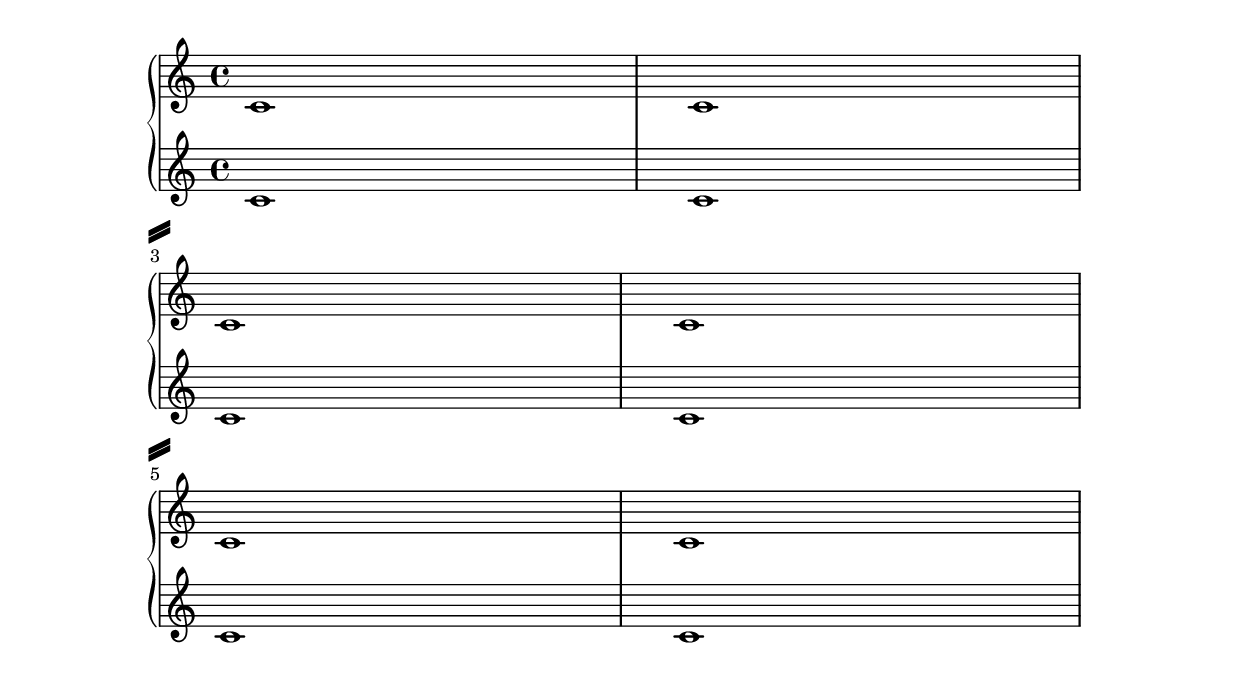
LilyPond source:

%% Generated by lilypond-book
%% Options: [exampleindent=10.16\mm,indent=0\mm,line-width=160\mm,paper-height=845.047\pt,paper-width=597.508\pt,papersize='(cons (* 597.508 pt) (* 845.047 pt))]
\include "lilypond-book-preamble.ly"


% ****************************************************************
% Start cut-&-pastable-section
% ****************************************************************

#(ly:set-option 'eps-box-padding 3.000000)



\paper {
  #(set-paper-size '(cons (* 597.508 pt) (* 845.047 pt)))
  indent = 0\mm
  line-width = 160\mm
  % offset the left padding, also add 1mm as lilypond creates cropped
  % images with a little space on the right
  line-width = #(- line-width (* mm  3.000000) (* mm 1))
}

\layout {
  
}




% ****************************************************************
% ly snippet:
% ****************************************************************
\sourcefilename "/lilypond-2.25.21/input/regression/system-separator.ly"
\sourcefileline 0
\version "2.19.21"

\header {
  texidoc = "System separators may be defined as markups in the
@code{system-separator-markup} field of the paper block.  They are
centered between the boundary staves of each system."
}

\paper {
  system-separator-markup = \slashSeparator
}

foobar = \relative {
  c'1 c \break
  c1 c \break
  c1 c
}
\book {
  \score {
    \new GrandStaff <<
      \new Staff \foobar 
      \new Staff \foobar 
    >>
  }
}



% ****************************************************************
% end ly snippet
% ****************************************************************
